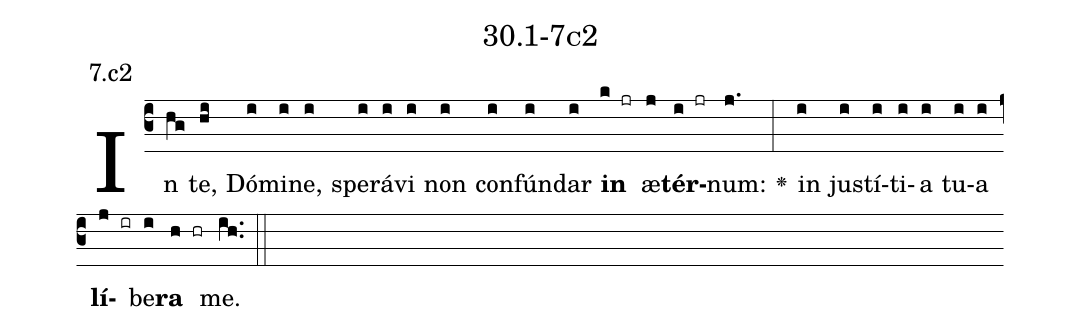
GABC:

name: 30.1-7c2;
annotation: 7.c2;
%%
(c3)In(hg) te,(hi) Dó(i)mi(i)ne,(i) spe(i)rá(i)vi(i) non(i) con(i)fún(i)dar(i) <b>in</b>(k jr) æ(j)<b>tér</b>(i jr)num:(j.) <v>\greheightstar</v>(:) in(i) jus(i)tí(i)ti(i)a(i) tu(i)a(i) <b>lí</b>(j ir)be(i)<b>ra</b>(h hr) me.(ih..) (::)


%E(i) u(i) o(j) u(i) a(h) e.(ih..) (::)
